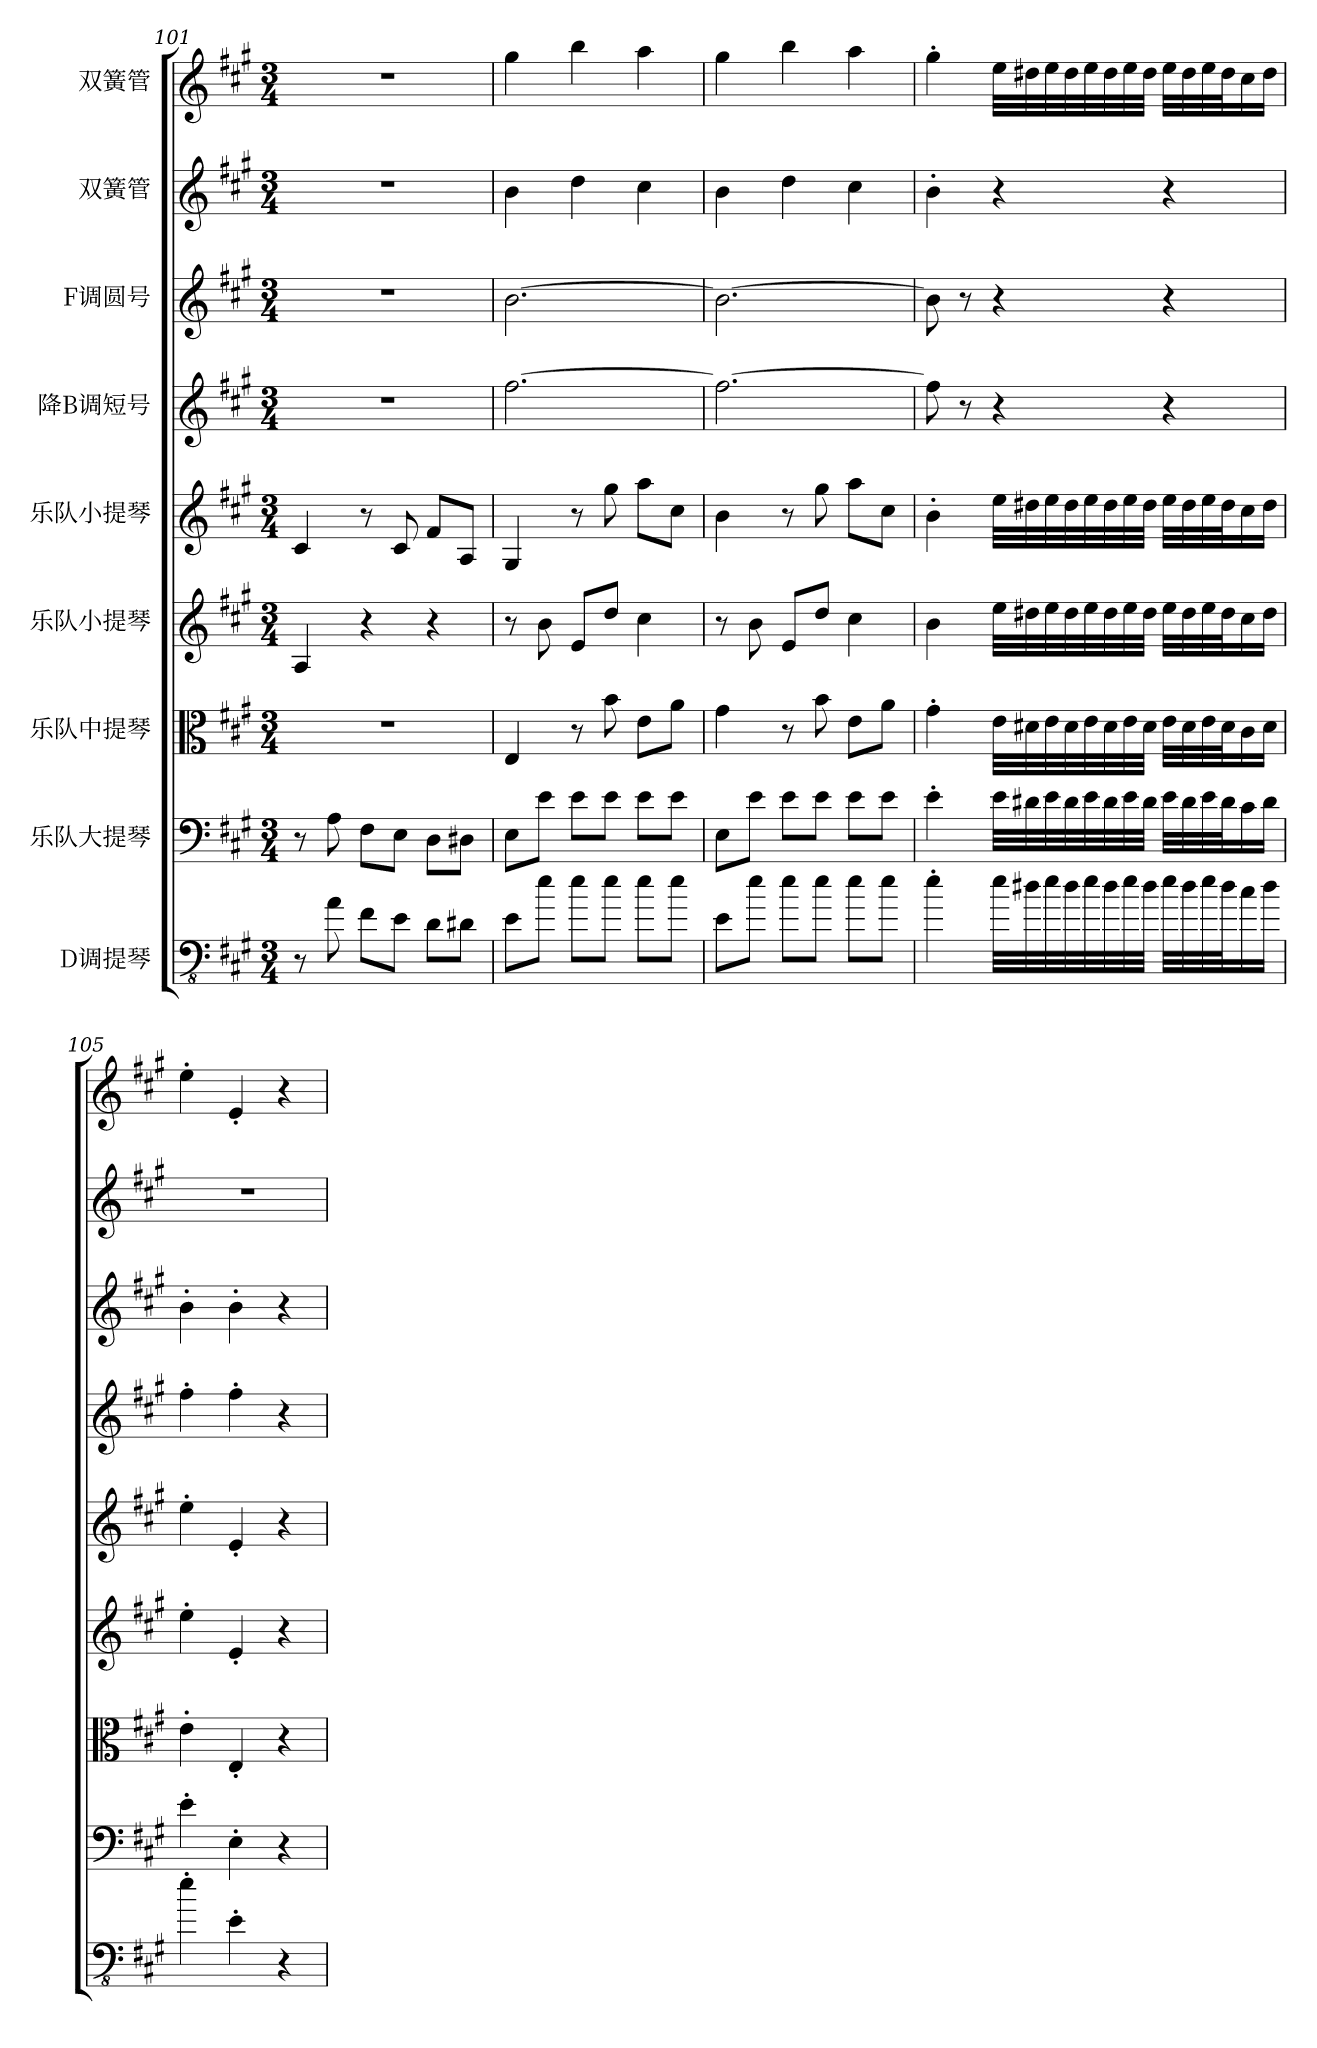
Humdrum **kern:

**kern	**kern	**kern	**kern	**kern	**kern	**kern	**kern	**kern
*part9	*part8	*part7	*part6	*part5	*part4	*part3	*part2	*part1
*staff9	*staff8	*staff7	*staff6	*staff5	*staff4	*staff3	*staff2	*staff1
*I"D调提琴	*I"乐队大提琴	*I"乐队中提琴	*I"乐队小提琴	*I"乐队小提琴	*I"降B调短号	*I"F调圆号	*I"双簧管	*I"双簧管
*clefFv4	*clefF4	*clefC3	*clefG2	*clefG2	*clefG2	*clefG2	*clefG2	*clefG2
*ITrd7c12	*	*	*	*	*ITrd1c2	*ITrd4c7	*	*
*k[f#c#g#]	*k[f#c#g#]	*k[f#c#g#]	*k[f#c#g#]	*k[f#c#g#]	*k[f#]	*k[f#c#]	*k[f#c#g#]	*k[f#c#g#]
*M3/4	*M3/4	*M3/4	*M3/4	*M3/4	*M3/4	*M3/4	*M3/4	*M3/4
=101	=101	=101	=101	=101	=101	=101	=101	=101
8r	8r	2.r	4A/	4c#/	2.r	2.r	2.r	2.r
8AA\	8A\	.	.	.	.	.	.	.
8FF#\L	8F#\L	.	4r	8r	.	.	.	.
8EE\J	8E\J	.	.	8c#/	.	.	.	.
8DD\L	8D\L	.	4r	8f#/L	.	.	.	.
8DD#X\J	8D#X\J	.	.	8A/J	.	.	.	.
!!LO:PB:g=z
=102	=102	=102	=102	=102	=102	=102	=102	=102
8EE\L	8E\L	4E/	8r	4G#/	[2.ee\	[2.e\	4b\	4gg#\
8E\J	8e\J	.	8b\	.	.	.	.	.
8E\L	8e\L	8r	8e/L	8r	.	.	4dd\	4bb\
8E\J	8e\J	8b\	8dd/J	8gg#\	.	.	.	.
8E\L	8e\L	8e\L	4cc#\	8aa\L	.	.	4cc#\	4aa\
8E\J	8e\J	8a\J	.	8cc#\J	.	.	.	.
=103	=103	=103	=103	=103	=103	=103	=103	=103
8EE\L	8E\L	4g#\	8r	4b\	2.ee\_	2.e\_	4b\	4gg#\
8E\J	8e\J	.	8b\	.	.	.	.	.
8E\L	8e\L	8r	8e/L	8r	.	.	4dd\	4bb\
8E\J	8e\J	8b\	8dd/J	8gg#\	.	.	.	.
8E\L	8e\L	8e\L	4cc#\	8aa\L	.	.	4cc#\	4aa\
8E\J	8e\J	8a\J	.	8cc#\J	.	.	.	.
=104	=104	=104	=104	=104	=104	=104	=104	=104
*	*	*	*	*	*	*	*	*MM144
4E'\	4e'\	4g#'\	4b\	4b'\	8ee\]	8e\]	4b'\	4gg#'\
.	.	.	.	.	8r	8r	.	.
32E\LLL	32e\LLL	32e\LLL	32ee\LLL	32ee\LLL	4r	4r	4r	32ee\LLL
32D#X\	32d#X\	32d#X\	32dd#X\	32dd#X\	.	.	.	32dd#X\
32E\	32e\	32e\	32ee\	32ee\	.	.	.	32ee\
32D#\	32d#\	32d#\	32dd#\	32dd#\	.	.	.	32dd#\
32E\	32e\	32e\	32ee\	32ee\	.	.	.	32ee\
32D#\	32d#\	32d#\	32dd#\	32dd#\	.	.	.	32dd#\
32E\	32e\	32e\	32ee\	32ee\	.	.	.	32ee\
32D#\JJJ	32d#\JJJ	32d#\JJJ	32dd#\JJJ	32dd#\JJJ	.	.	.	32dd#\JJJ
32E\LLL	32e\LLL	32e\LLL	32ee\LLL	32ee\LLL	4r	4r	4r	32ee\LLL
32D#\	32d#\	32d#\	32dd#\	32dd#\	.	.	.	32dd#\
32E\	32e\	32e\	32ee\	32ee\	.	.	.	32ee\
32D#\J	32d#\J	32d#\J	32dd#\J	32dd#\J	.	.	.	32dd#\J
16C#\	16c#\	16c#\	16cc#\	16cc#\	.	.	.	16cc#\
16D#\JJ	16d#\JJ	16d#\JJ	16dd#\JJ	16dd#\JJ	.	.	.	16dd#\JJ
!!LO:PB:g=z
=105	=105	=105	=105	=105	=105	=105	=105	=105
*	*	*	*	*	*	*	*	*MM133
4E'\	4e'\	4e'\	4ee'\	4ee'\	4ee'\	4e'\	2.r	4ee'\
4EE'\	4E'\	4E'/	4e'/	4e'/	4ee'\	4e'\	.	4e'/
4r	4r	4r	4r	4r	4r	4r	.	4r
=	=	=	=	=	=	=	=	=
*-	*-	*-	*-	*-	*-	*-	*-	*-
